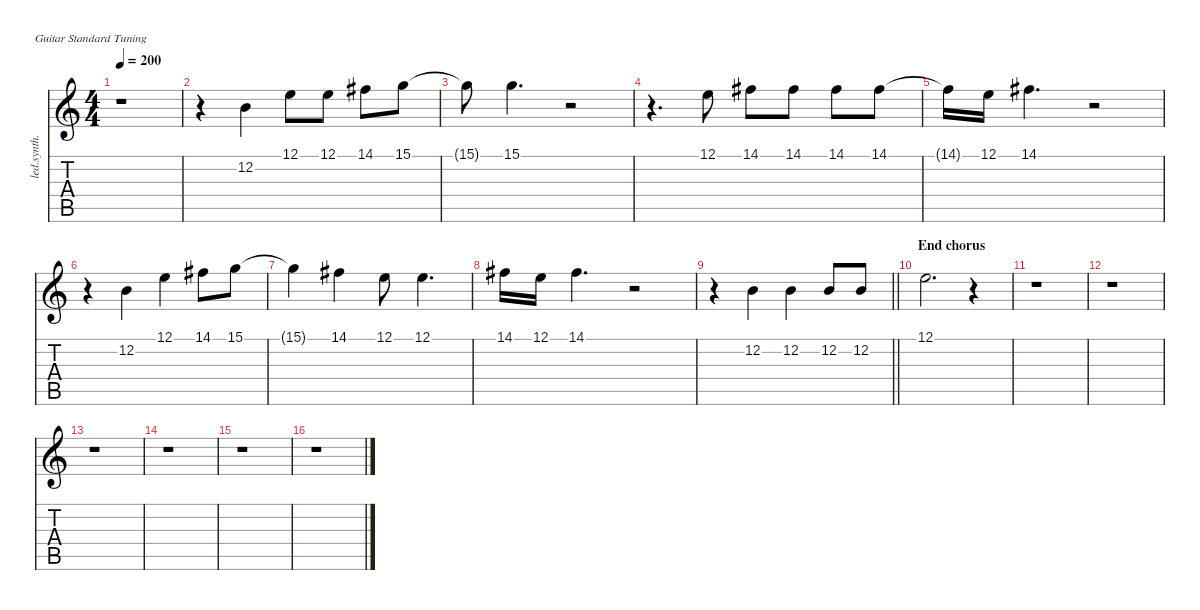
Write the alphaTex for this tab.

\defaultSystemsLayout 4
\hideDynamics
\bracketExtendMode nobrackets
\otherSystemsTrackNameOrientation horizontal
\track ("James Hetfield (Voice)" "led.synth.") {instrument lead2sawtooth}
\staff {score tabs}
\tuning (E4 B3 G3 D3 A2 E2)
\ts (4 4)
\tempo 200
\clef g2
\ks c
r.1{dy f beam Down} |
r.4{beam Down} 12.2.4{beam Down} 12.1.8{beam Down} 12.1.8{beam Down} 14.1{acc #}.8{beam Down} 15.1.8{beam Down} |
15.1{t}.8{beam Down} 15.1.4{d beam Down} r.2{beam Down} |
r.4{d beam Down} 12.1.8{beam Down} 14.1{acc #}.8{beam Down} 14.1{acc #}.8{beam Down} 14.1{acc #}.8{beam Down} 14.1{acc #}.8{beam Down} |
14.1{t acc #}.16{beam Down} 12.1.16{beam Down} 14.1{acc #}.4{d beam Down} r.2{beam Down} |
r.4{beam Down} 12.2.4{beam Down} 12.1.4{beam Down} 14.1{acc #}.8{beam Down} 15.1.8{beam Down} |
15.1{t}.4{beam Down} 14.1{acc #}.4{beam Down} 12.1.8{beam Down} 12.1.4{d beam Down} |
14.1{acc #}.16{beam Down} 12.1.16{beam Down} 14.1{acc #}.4{d beam Down} r.2{beam Down} |
\barLineRight lightlight
r.4{beam Down} 12.2.4{beam Down} 12.2.4{beam Down} 12.2.8{beam Up} 12.2.8{beam Up} |
\section ("" "End chorus")
12.1.2{d beam Down} r.4{beam Down} |
r.1{beam Down} |
r.1{beam Down} |
r.1{beam Down} |
r.1{beam Down} |
r.1{beam Down} |
r.1{beam Down}
